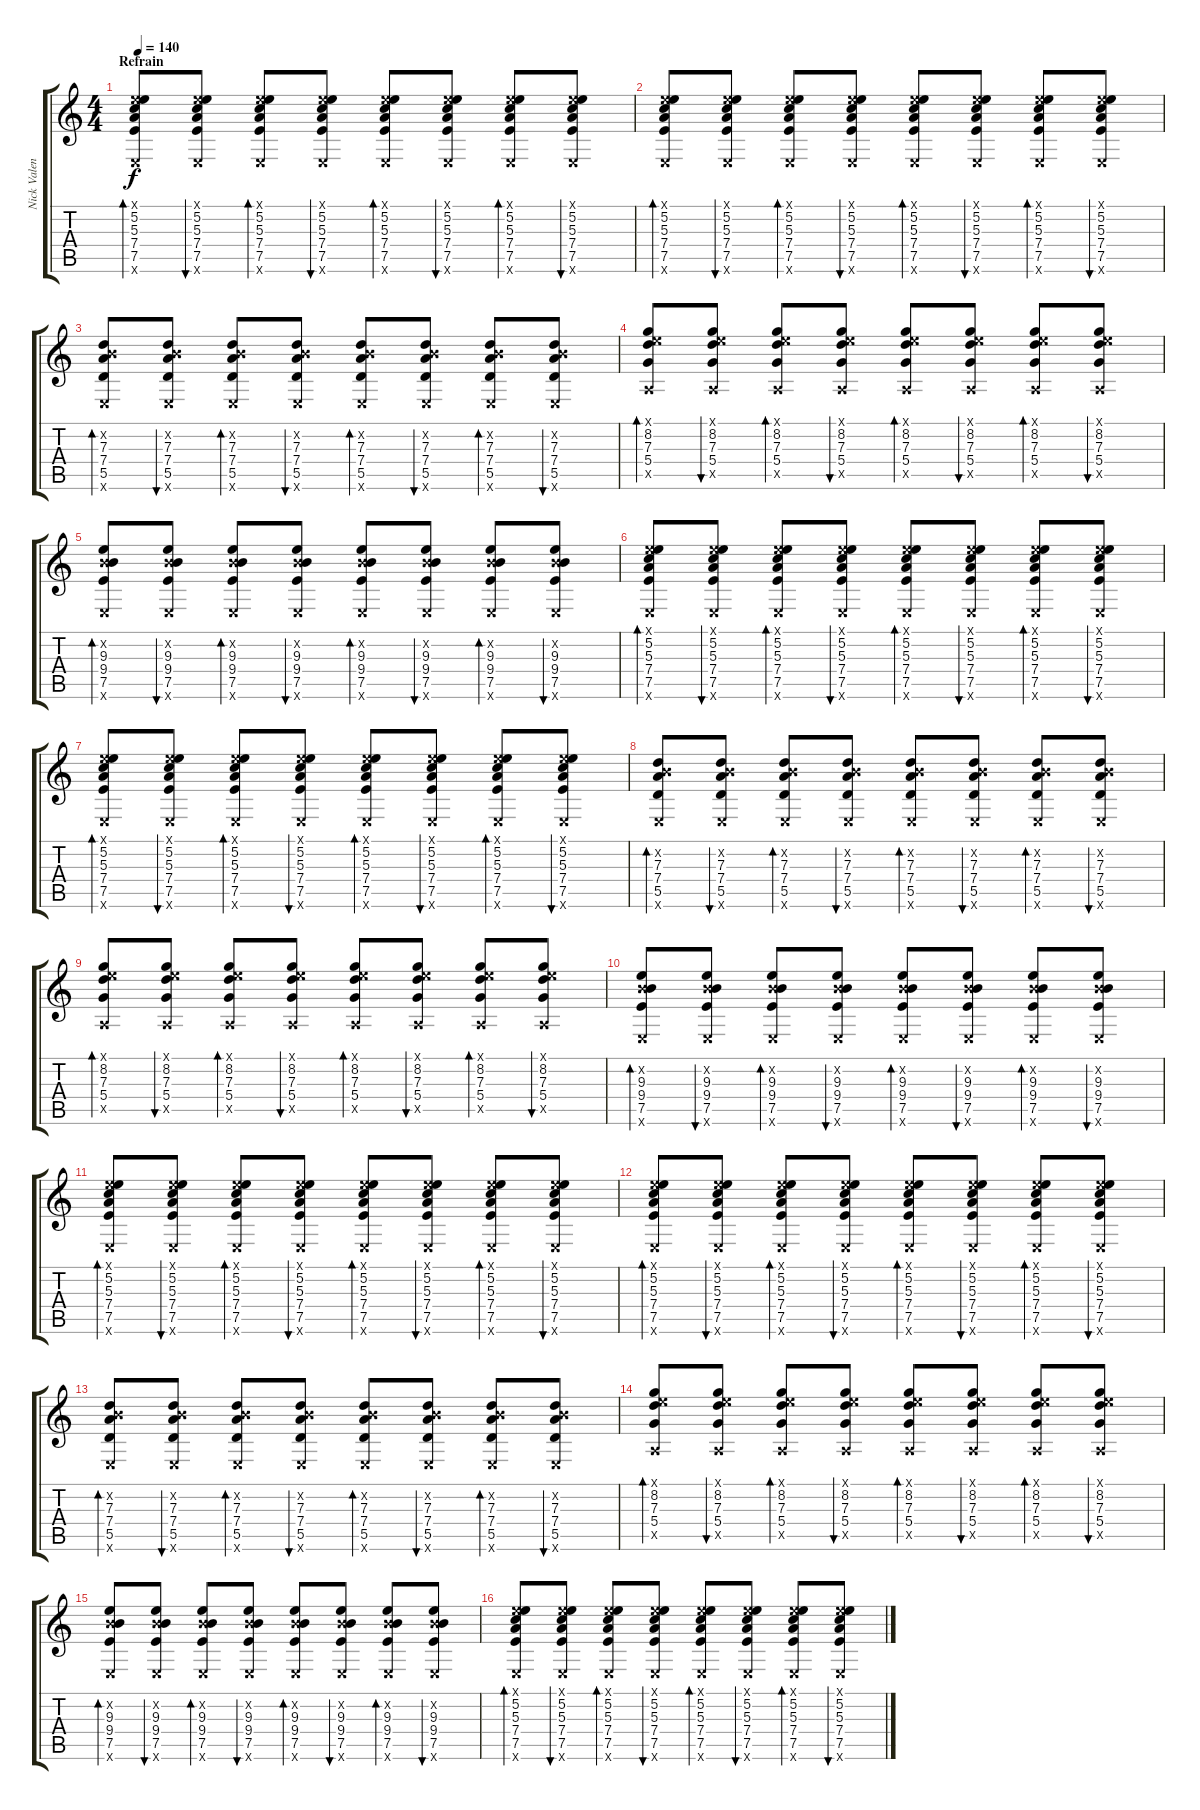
\track ("Nick Valensi - Guitar (Rythm)" "Nick Valen") {instrument electricguitarjazz}
\staff {score tabs}
\tuning (E4 B3 G3 D3 A2 E2) {hide}
\ts (4 4)
\section ("" "Refrain")
\tempo 140
\clef g2
\ks c
(0.1{x} 5.2 5.3 7.4 7.5 0.6{x}).8{bd 30 dy f} (0.1{x} 5.2 5.3 7.4 7.5 0.6{x}).8{bu 30} (0.1{x} 5.2 5.3 7.4 7.5 0.6{x}).8{bd 30} (0.1{x} 5.2 5.3 7.4 7.5 0.6{x}).8{bu 30} (0.1{x} 5.2 5.3 7.4 7.5 0.6{x}).8{bd 30} (0.1{x} 5.2 5.3 7.4 7.5 0.6{x}).8{bu 30} (0.1{x} 5.2 5.3 7.4 7.5 0.6{x}).8{bd 30} (0.1{x} 5.2 5.3 7.4 7.5 0.6{x}).8{bu 30} |
(0.1{x} 5.2 5.3 7.4 7.5 0.6{x}).8{bd 30} (0.1{x} 5.2 5.3 7.4 7.5 0.6{x}).8{bu 30} (0.1{x} 5.2 5.3 7.4 7.5 0.6{x}).8{bd 30} (0.1{x} 5.2 5.3 7.4 7.5 0.6{x}).8{bu 30} (0.1{x} 5.2 5.3 7.4 7.5 0.6{x}).8{bd 30} (0.1{x} 5.2 5.3 7.4 7.5 0.6{x}).8{bu 30} (0.1{x} 5.2 5.3 7.4 7.5 0.6{x}).8{bd 30} (0.1{x} 5.2 5.3 7.4 7.5 0.6{x}).8{bu 30} |
(0.2{x} 7.3 7.4 5.5 0.6{x}).8{bd 30} (0.2{x} 7.3 7.4 5.5 0.6{x}).8{bu 30} (0.2{x} 7.3 7.4 5.5 0.6{x}).8{bd 30} (0.2{x} 7.3 7.4 5.5 0.6{x}).8{bu 30} (0.2{x} 7.3 7.4 5.5 0.6{x}).8{bd 30} (0.2{x} 7.3 7.4 5.5 0.6{x}).8{bu 30} (0.2{x} 7.3 7.4 5.5 0.6{x}).8{bd 30} (0.2{x} 7.3 7.4 5.5 0.6{x}).8{bu 30} |
(0.1{x} 8.2 7.3 5.4 0.5{x}).8{bd 30} (0.1{x} 8.2 7.3 5.4 0.5{x}).8{bu 30} (0.1{x} 8.2 7.3 5.4 0.5{x}).8{bd 30} (0.1{x} 8.2 7.3 5.4 0.5{x}).8{bu 30} (0.1{x} 8.2 7.3 5.4 0.5{x}).8{bd 30} (0.1{x} 8.2 7.3 5.4 0.5{x}).8{bu 30} (0.1{x} 8.2 7.3 5.4 0.5{x}).8{bd 30} (0.1{x} 8.2 7.3 5.4 0.5{x}).8{bu 30} |
(0.2{x} 9.3 9.4 7.5 0.6{x}).8{bd 30} (0.2{x} 9.3 9.4 7.5 0.6{x}).8{bu 30} (0.2{x} 9.3 9.4 7.5 0.6{x}).8{bd 30} (0.2{x} 9.3 9.4 7.5 0.6{x}).8{bu 30} (0.2{x} 9.3 9.4 7.5 0.6{x}).8{bd 30} (0.2{x} 9.3 9.4 7.5 0.6{x}).8{bu 30} (0.2{x} 9.3 9.4 7.5 0.6{x}).8{bd 30} (0.2{x} 9.3 9.4 7.5 0.6{x}).8{bu 30} |
(0.1{x} 5.2 5.3 7.4 7.5 0.6{x}).8{bd 30} (0.1{x} 5.2 5.3 7.4 7.5 0.6{x}).8{bu 30} (0.1{x} 5.2 5.3 7.4 7.5 0.6{x}).8{bd 30} (0.1{x} 5.2 5.3 7.4 7.5 0.6{x}).8{bu 30} (0.1{x} 5.2 5.3 7.4 7.5 0.6{x}).8{bd 30} (0.1{x} 5.2 5.3 7.4 7.5 0.6{x}).8{bu 30} (0.1{x} 5.2 5.3 7.4 7.5 0.6{x}).8{bd 30} (0.1{x} 5.2 5.3 7.4 7.5 0.6{x}).8{bu 30} |
(0.1{x} 5.2 5.3 7.4 7.5 0.6{x}).8{bd 30} (0.1{x} 5.2 5.3 7.4 7.5 0.6{x}).8{bu 30} (0.1{x} 5.2 5.3 7.4 7.5 0.6{x}).8{bd 30} (0.1{x} 5.2 5.3 7.4 7.5 0.6{x}).8{bu 30} (0.1{x} 5.2 5.3 7.4 7.5 0.6{x}).8{bd 30} (0.1{x} 5.2 5.3 7.4 7.5 0.6{x}).8{bu 30} (0.1{x} 5.2 5.3 7.4 7.5 0.6{x}).8{bd 30} (0.1{x} 5.2 5.3 7.4 7.5 0.6{x}).8{bu 30} |
(0.2{x} 7.3 7.4 5.5 0.6{x}).8{bd 30} (0.2{x} 7.3 7.4 5.5 0.6{x}).8{bu 30} (0.2{x} 7.3 7.4 5.5 0.6{x}).8{bd 30} (0.2{x} 7.3 7.4 5.5 0.6{x}).8{bu 30} (0.2{x} 7.3 7.4 5.5 0.6{x}).8{bd 30} (0.2{x} 7.3 7.4 5.5 0.6{x}).8{bu 30} (0.2{x} 7.3 7.4 5.5 0.6{x}).8{bd 30} (0.2{x} 7.3 7.4 5.5 0.6{x}).8{bu 30} |
(0.1{x} 8.2 7.3 5.4 0.5{x}).8{bd 30} (0.1{x} 8.2 7.3 5.4 0.5{x}).8{bu 30} (0.1{x} 8.2 7.3 5.4 0.5{x}).8{bd 30} (0.1{x} 8.2 7.3 5.4 0.5{x}).8{bu 30} (0.1{x} 8.2 7.3 5.4 0.5{x}).8{bd 30} (0.1{x} 8.2 7.3 5.4 0.5{x}).8{bu 30} (0.1{x} 8.2 7.3 5.4 0.5{x}).8{bd 30} (0.1{x} 8.2 7.3 5.4 0.5{x}).8{bu 30} |
(0.2{x} 9.3 9.4 7.5 0.6{x}).8{bd 30} (0.2{x} 9.3 9.4 7.5 0.6{x}).8{bu 30} (0.2{x} 9.3 9.4 7.5 0.6{x}).8{bd 30} (0.2{x} 9.3 9.4 7.5 0.6{x}).8{bu 30} (0.2{x} 9.3 9.4 7.5 0.6{x}).8{bd 30} (0.2{x} 9.3 9.4 7.5 0.6{x}).8{bu 30} (0.2{x} 9.3 9.4 7.5 0.6{x}).8{bd 30} (0.2{x} 9.3 9.4 7.5 0.6{x}).8{bu 30} |
(0.1{x} 5.2 5.3 7.4 7.5 0.6{x}).8{bd 30} (0.1{x} 5.2 5.3 7.4 7.5 0.6{x}).8{bu 30} (0.1{x} 5.2 5.3 7.4 7.5 0.6{x}).8{bd 30} (0.1{x} 5.2 5.3 7.4 7.5 0.6{x}).8{bu 30} (0.1{x} 5.2 5.3 7.4 7.5 0.6{x}).8{bd 30} (0.1{x} 5.2 5.3 7.4 7.5 0.6{x}).8{bu 30} (0.1{x} 5.2 5.3 7.4 7.5 0.6{x}).8{bd 30} (0.1{x} 5.2 5.3 7.4 7.5 0.6{x}).8{bu 30} |
(0.1{x} 5.2 5.3 7.4 7.5 0.6{x}).8{bd 30} (0.1{x} 5.2 5.3 7.4 7.5 0.6{x}).8{bu 30} (0.1{x} 5.2 5.3 7.4 7.5 0.6{x}).8{bd 30} (0.1{x} 5.2 5.3 7.4 7.5 0.6{x}).8{bu 30} (0.1{x} 5.2 5.3 7.4 7.5 0.6{x}).8{bd 30} (0.1{x} 5.2 5.3 7.4 7.5 0.6{x}).8{bu 30} (0.1{x} 5.2 5.3 7.4 7.5 0.6{x}).8{bd 30} (0.1{x} 5.2 5.3 7.4 7.5 0.6{x}).8{bu 30} |
(0.2{x} 7.3 7.4 5.5 0.6{x}).8{bd 30} (0.2{x} 7.3 7.4 5.5 0.6{x}).8{bu 30} (0.2{x} 7.3 7.4 5.5 0.6{x}).8{bd 30} (0.2{x} 7.3 7.4 5.5 0.6{x}).8{bu 30} (0.2{x} 7.3 7.4 5.5 0.6{x}).8{bd 30} (0.2{x} 7.3 7.4 5.5 0.6{x}).8{bu 30} (0.2{x} 7.3 7.4 5.5 0.6{x}).8{bd 30} (0.2{x} 7.3 7.4 5.5 0.6{x}).8{bu 30} |
(0.1{x} 8.2 7.3 5.4 0.5{x}).8{bd 30} (0.1{x} 8.2 7.3 5.4 0.5{x}).8{bu 30} (0.1{x} 8.2 7.3 5.4 0.5{x}).8{bd 30} (0.1{x} 8.2 7.3 5.4 0.5{x}).8{bu 30} (0.1{x} 8.2 7.3 5.4 0.5{x}).8{bd 30} (0.1{x} 8.2 7.3 5.4 0.5{x}).8{bu 30} (0.1{x} 8.2 7.3 5.4 0.5{x}).8{bd 30} (0.1{x} 8.2 7.3 5.4 0.5{x}).8{bu 30} |
(0.2{x} 9.3 9.4 7.5 0.6{x}).8{bd 30} (0.2{x} 9.3 9.4 7.5 0.6{x}).8{bu 30} (0.2{x} 9.3 9.4 7.5 0.6{x}).8{bd 30} (0.2{x} 9.3 9.4 7.5 0.6{x}).8{bu 30} (0.2{x} 9.3 9.4 7.5 0.6{x}).8{bd 30} (0.2{x} 9.3 9.4 7.5 0.6{x}).8{bu 30} (0.2{x} 9.3 9.4 7.5 0.6{x}).8{bd 30} (0.2{x} 9.3 9.4 7.5 0.6{x}).8{bu 30} |
(0.1{x} 5.2 5.3 7.4 7.5 0.6{x}).8{bd 30} (0.1{x} 5.2 5.3 7.4 7.5 0.6{x}).8{bu 30} (0.1{x} 5.2 5.3 7.4 7.5 0.6{x}).8{bd 30} (0.1{x} 5.2 5.3 7.4 7.5 0.6{x}).8{bu 30} (0.1{x} 5.2 5.3 7.4 7.5 0.6{x}).8{bd 30} (0.1{x} 5.2 5.3 7.4 7.5 0.6{x}).8{bu 30} (0.1{x} 5.2 5.3 7.4 7.5 0.6{x}).8{bd 30} (0.1{x} 5.2 5.3 7.4 7.5 0.6{x}).8{bu 30}
